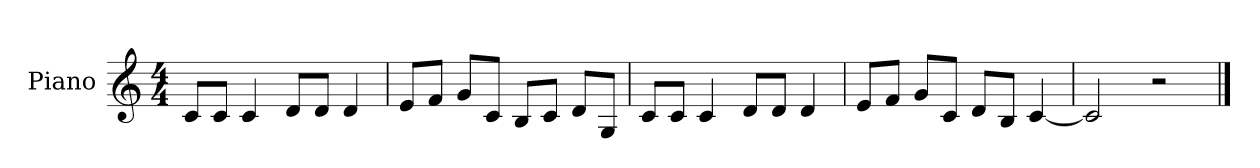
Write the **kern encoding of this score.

**kern
*part1
*staff1
*I"Piano
*I'Pno
*clefG2
*M4/4
*MM100
=1
8c/L
8c/J
4c
8d/L
8d/J
4d
=2
8e/L
8f/J
8g/L
8c/J
8B/L
8c/J
8d/L
8G/J
=3
8c/L
8c/J
4c
8d/L
8d/J
4d
=4
8e/L
8f/J
8g/L
8c/J
8d/L
8B/J
[4c
=5
2c]
2r
==
*-
